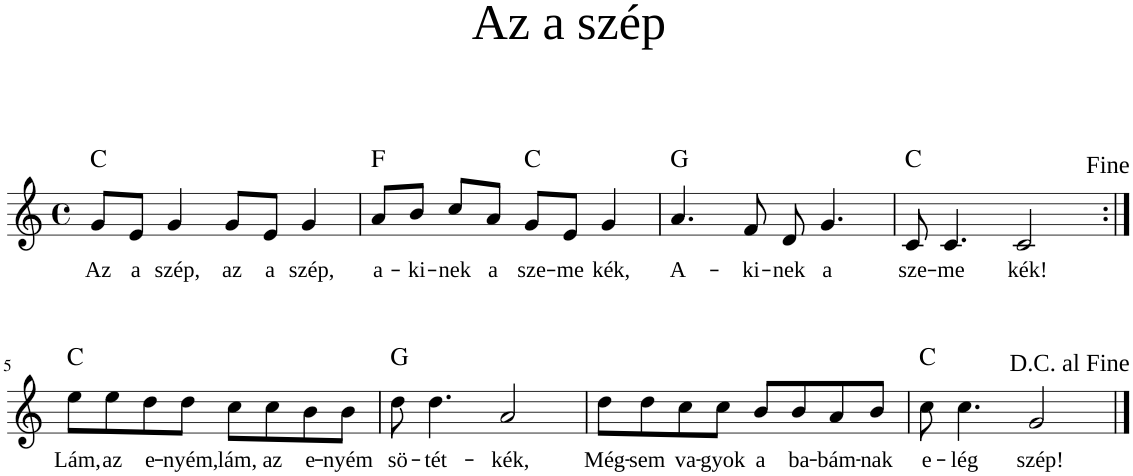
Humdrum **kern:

**kern	**text	**harte
*part1	*part1	*part1
*staff1	*staff1	*
*I"Piano	*	*
*I'Pno	*	*
*clefG2	*	*
*k[]	*	*
*M4/4	*	*
*met(c)	*	*
=1	=1	=1
!	!LO:LY:b	!LO:H:kt=N.C.
8g/L	Az	N
!	!LO:LY:b	!
8e/J	a	.
!	!LO:LY:b	!
4g/	szép,	.
!	!LO:LY:b	!
8g/L	az	.
!	!LO:LY:b	!
8e/J	a	.
!	!LO:LY:b	!
4g/	szép,	.
=2	=2	=2
!	!LO:LY:b	!LO:H:kt=N.C.
8a/L	a-	N
!	!LO:LY:b	!
8b/J	-ki-	.
!	!LO:LY:b	!
8cc/L	-nek	.
!	!LO:LY:b	!
8a/J	a	.
!	!LO:LY:b	!LO:H:kt=N.C.
8g/L	sze-	N
!	!LO:LY:b	!
8e/J	-me	.
!	!LO:LY:b	!
4g/	kék,	.
=3	=3	=3
!	!LO:LY:b	!LO:H:kt=N.C.
4.a/	A-	N
!	!LO:LY:b	!
8f/	-ki-	.
!	!LO:LY:b	!
8d/	-nek	.
!	!LO:LY:b	!
4.g/	a	.
=4	=4	=4
!	!LO:LY:b	!LO:H:kt=N.C.
8c/	sze-	N
!	!LO:LY:b	!
4.c/	-me	.
!	!LO:LY:b	!
2c/	kék!	.
!LO:TX:a:t=<font size="11.7074"/><font face="Times New Roman"/>Fine	!	!
!!LO:LB:g=z
=5:|!	=5:|!	=5:|!
!	!LO:LY:b	!LO:H:kt=N.C.
8ee\L	Lám,	N
!	!LO:LY:b	!
8ee\	az	.
!	!LO:LY:b	!
8dd\	e-	.
!	!LO:LY:b	!
8dd\J	-nyém,	.
!	!LO:LY:b	!
8cc\L	lám,	.
!	!LO:LY:b	!
8cc\	az	.
!	!LO:LY:b	!
8b\	e-	.
!	!LO:LY:b	!
8b\J	-nyém	.
=6	=6	=6
!	!LO:LY:b	!LO:H:kt=N.C.
8dd\	sö-	N
!	!LO:LY:b	!
4.dd\	-tét-	.
!	!LO:LY:b	!
2a/	-kék,	.
=7	=7	=7
!	!LO:LY:b	!
8dd\L	Még-	.
!	!LO:LY:b	!
8dd\	-sem	.
!	!LO:LY:b	!
8cc\	va-	.
!	!LO:LY:b	!
8cc\J	-gyok	.
!	!LO:LY:b	!
8b/L	a	.
!	!LO:LY:b	!
8b/	ba-	.
!	!LO:LY:b	!
8a/	-bám-	.
!	!LO:LY:b	!
8b/J	-nak	.
=8	=8	=8
!	!LO:LY:b	!LO:H:kt=N.C.
8cc\	e-	N
!	!LO:LY:b	!
4.cc\	-lég	.
!	!LO:LY:b	!
2g/	szép!	.
!LO:TX:a:t=<font size="11.7074"/><font face="Times New Roman"/>D.C. al Fine	!	!
==	==	==
*-	*-	*-
